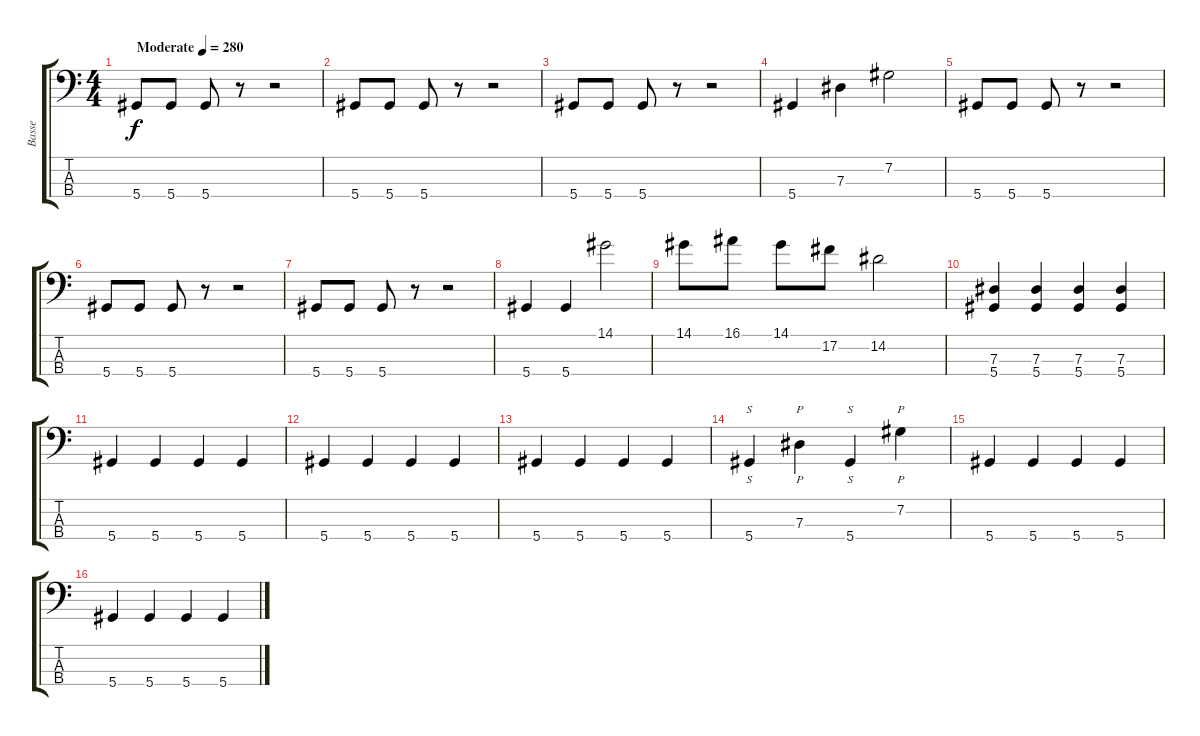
\track ("Basse" "Basse") {instrument electricbassfinger}
\staff {score tabs}
\tuning (Gb2 Db2 Ab1 Eb1) {hide}
\ts (4 4)
\tempo (280 "Moderate")
\clef f4
\ks c
5.4.8{dy f instrument electricbassfinger} 5.4.8 5.4.8 r.8 r.2 |
5.4.8 5.4.8 5.4.8 r.8 r.2 |
5.4.8 5.4.8 5.4.8 r.8 r.2 |
5.4.4 7.3.4 7.2.2 |
5.4.8 5.4.8 5.4.8 r.8 r.2 |
5.4.8 5.4.8 5.4.8 r.8 r.2 |
5.4.8 5.4.8 5.4.8 r.8 r.2 |
5.4.4 5.4.4 14.1.2 |
14.1.8 16.1.8 14.1.8 17.2.8 14.2.2 |
(7.3 5.4).4 (7.3 5.4).4 (7.3 5.4).4 (7.3 5.4).4 |
5.4.4 5.4.4 5.4.4 5.4.4 |
5.4.4 5.4.4 5.4.4 5.4.4 |
5.4.4 5.4.4 5.4.4 5.4.4 |
5.4.4{s} 7.3.4{p} 5.4.4{s} 7.2.4{p} |
5.4.4 5.4.4 5.4.4 5.4.4 |
5.4.4 5.4.4 5.4.4 5.4.4
